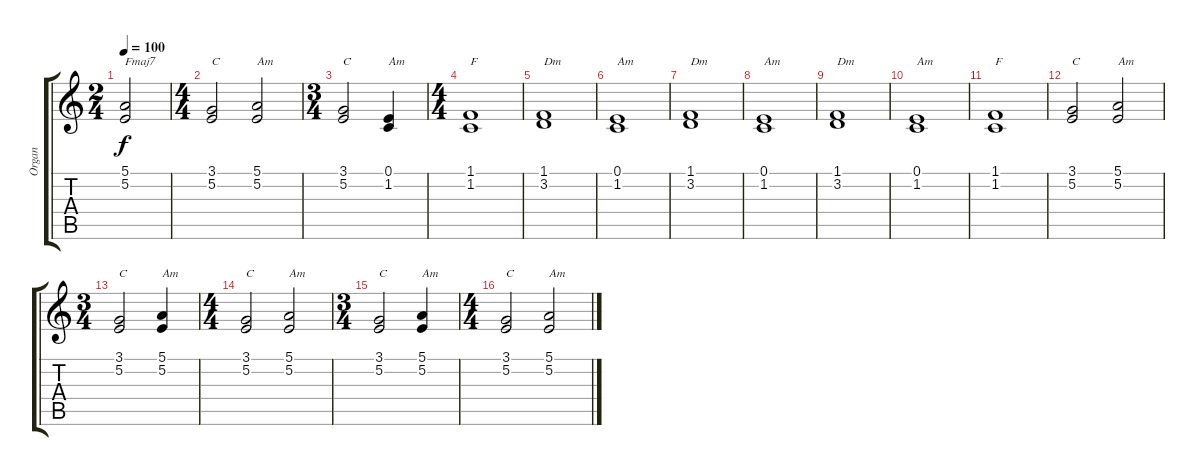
\track ("Organ" "Organ") {instrument percussiveorgan}
\staff {score tabs}
\tuning (E4 B3 G3 D3 A2 E2) {hide}
\ts (2 4)
\tempo 100
\clef g2
\ks c
(5.1 5.2).2{txt "Fmaj7" dy f} |
\ts (4 4)
(3.1 5.2).2{txt "C"} (5.1 5.2).2{txt "Am"} |
\ts (3 4)
(3.1 5.2).2{txt "C"} (0.1 1.2).4{txt "Am"} |
\ts (4 4)
(1.1 1.2).1{txt "F"} |
(1.1 3.2).1{txt "Dm"} |
(0.1 1.2).1{txt "Am"} |
(1.1 3.2).1{txt "Dm"} |
(0.1 1.2).1{txt "Am"} |
(1.1 3.2).1{txt "Dm"} |
(0.1 1.2).1{txt "Am"} |
(1.1 1.2).1{txt "F"} |
(3.1 5.2).2{txt "C"} (5.1 5.2).2{txt "Am"} |
\ts (3 4)
(3.1 5.2).2{txt "C"} (5.1 5.2).4{txt "Am"} |
\ts (4 4)
(3.1 5.2).2{txt "C"} (5.1 5.2).2{txt "Am"} |
\ts (3 4)
(3.1 5.2).2{txt "C"} (5.1 5.2).4{txt "Am"} |
\ts (4 4)
(3.1 5.2).2{txt "C"} (5.1 5.2).2{txt "Am"}
